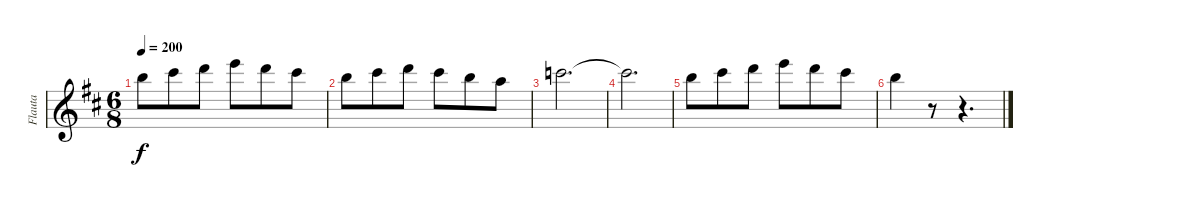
\track ("Flauta" "Flauta") {instrument whistle}
\staff {score}
\tuning (E4 B3 G3 D3 A2 E2) {hide}
\ts (6 8)
\tempo 200
\clef g2
\ks bminor
19.1.8{dy f} 21.1.8 22.1.8 24.1.8 22.1.8 21.1.8 |
19.1.8 21.1.8 22.1.8 21.1.8 19.1.8 17.1.8 |
20.1.2{d} |
20.1{t}.2{d} |
19.1.8 21.1.8 22.1.8 24.1.8 22.1.8 21.1.8 |
19.1.4 r.8 r.4{d}
